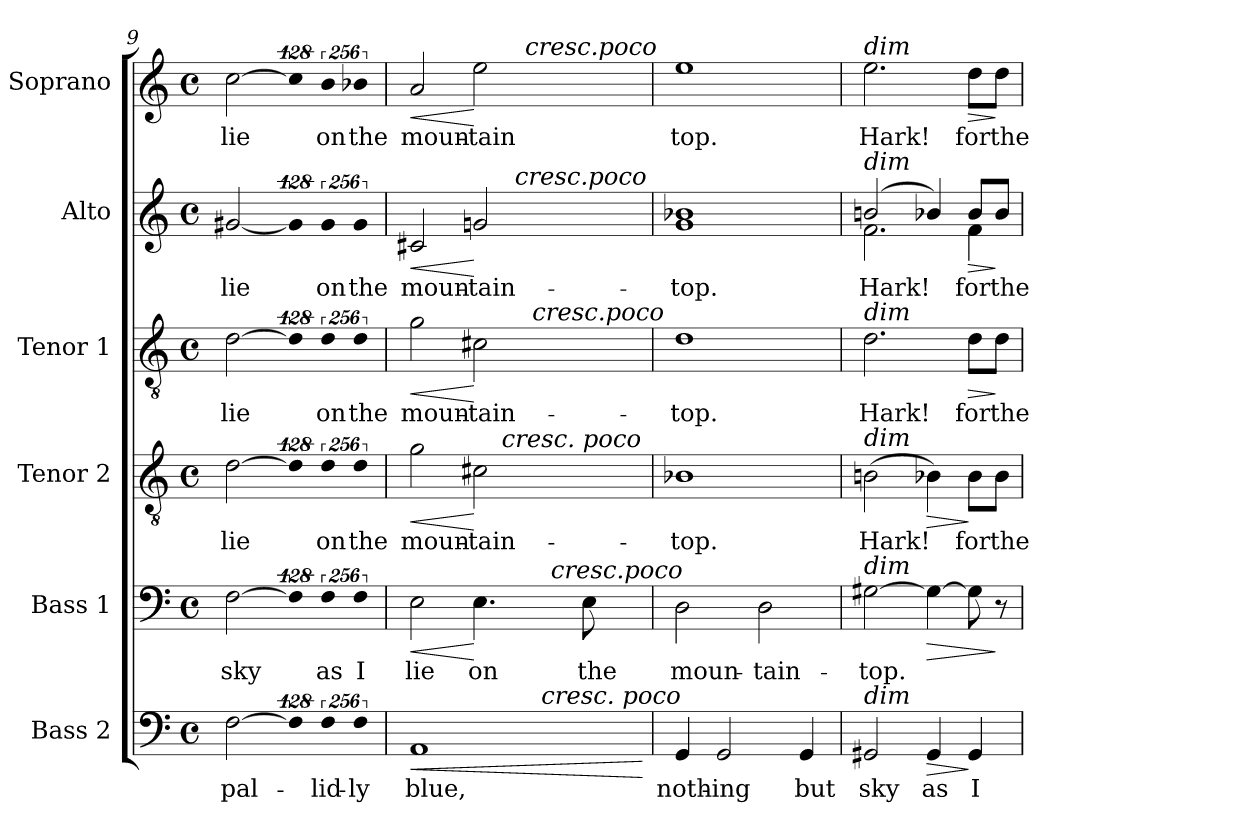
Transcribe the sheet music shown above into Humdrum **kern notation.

**kern	**text	**dynam	**kern	**text	**dynam	**kern	**text	**dynam	**kern	**text	**dynam	**kern	**text	**dynam	**kern	**text	**dynam
*part6	*part6	*part6	*part5	*part5	*part5	*part4	*part4	*part4	*part3	*part3	*part3	*part2	*part2	*part2	*part1	*part1	*part1
*staff6	*staff6	*staff6	*staff5	*staff5	*staff5	*staff4	*staff4	*staff4	*staff3	*staff3	*staff3	*staff2	*staff2	*staff2	*staff1	*staff1	*staff1
*I"Bass 2	*	*	*I"Bass  1	*	*	*I"Tenor 2	*	*	*I"Tenor 1	*	*	*I"Alto	*	*	*I"Soprano	*	*
*I'B2.	*	*	*I'B1.	*	*	*I'T2.	*	*	*I'T1.	*	*	*I'A.	*	*	*I'S.	*	*
*clefF4	*	*	*clefF4	*	*	*clefGv2	*	*	*clefGv2	*	*	*clefG2	*	*	*clefG2	*	*
*	*	*	*	*	*	*ITrd7c12	*	*	*ITrd7c12	*	*	*	*	*	*	*	*
*k[]	*	*	*k[]	*	*	*k[]	*	*	*k[]	*	*	*k[]	*	*	*k[]	*	*
*C:	*	*	*C:	*	*	*C:	*	*	*C:	*	*	*C:	*	*	*C:	*	*
*M4/4	*	*	*M4/4	*	*	*M4/4	*	*	*M4/4	*	*	*M4/4	*	*	*M4/4	*	*
*met(c)	*	*	*met(c)	*	*	*met(c)	*	*	*met(c)	*	*	*met(c)	*	*	*met(c)	*	*
=9	=9	=9	=9	=9	=9	=9	=9	=9	=9	=9	=9	=9	=9	=9	=9	=9	=9
!	!LO:LY:b:color=#000000	!	!	!	!	!	!	!	!	!	!	!	!	!	!	!	!
!	!	!	!	!LO:LY:b:color=#000000	!	!	!	!	!	!	!	!	!	!	!	!	!
!	!	!	!	!	!	!	!LO:LY:b:color=#000000	!	!	!	!	!	!	!	!	!	!
!	!	!	!	!	!	!	!	!	!	!LO:LY:b:color=#000000	!	!	!	!	!	!	!
!	!	!	!	!	!	!	!	!	!	!	!	!	!LO:LY:b:color=#000000	!	!	!	!
!	!	!	!	!	!	!	!	!	!	!	!	!	!	!	!	!LO:LY:b:color=#000000	!
[2Fi\	pal-	.	[2Fi\	sky	.	[2Di\	lie	.	[2Di\	lie	.	[2g#Xi/	lie	.	[2cci\	lie	.
!LO:N:vis=4	!	!	!LO:N:vis=4	!	!	!LO:N:vis=4	!	!	!LO:N:vis=4	!	!	!LO:N:vis=4	!	!	!LO:N:vis=4	!	!
512%85Fi\]	.	.	512%85Fi\]	.	.	512%85Di\]	.	.	512%85Di\]	.	.	512%85g#i/]	.	.	512%85cci\]	.	.
!LO:N:vis=4	!	!	!	!	!	!	!	!	!	!	!	!	!	!	!	!	!
!	!LO:LY:b:color=#000000	!	!LO:N:vis=4	!	!	!	!	!	!	!	!	!	!	!	!	!	!
!	!	!	!	!LO:LY:b:color=#000000	!	!LO:N:vis=4	!	!	!	!	!	!	!	!	!	!	!
!	!	!	!	!	!	!	!LO:LY:b:color=#000000	!	!LO:N:vis=4	!	!	!	!	!	!	!	!
!	!	!	!	!	!	!	!	!	!	!LO:LY:b:color=#000000	!	!LO:N:vis=4	!	!	!	!	!
!	!	!	!	!	!	!	!	!	!	!	!	!	!LO:LY:b:color=#000000	!	!LO:N:vis=4	!	!
!	!	!	!	!	!	!	!	!	!	!	!	!	!	!	!	!LO:LY:b:color=#000000	!
1024%171Fi\	-lid-	.	1024%171Fi\	as	.	1024%171Di\	on	.	1024%171Di\	on	.	1024%171g#i/	on	.	1024%171bi\	on	.
!LO:N:vis=4	!	!	!	!	!	!	!	!	!	!	!	!	!	!	!	!	!
!	!LO:LY:b:color=#000000	!	!LO:N:vis=4	!	!	!	!	!	!	!	!	!	!	!	!	!	!
!	!	!	!	!LO:LY:b:color=#000000	!	!LO:N:vis=4	!	!	!	!	!	!	!	!	!	!	!
!	!	!	!	!	!	!	!LO:LY:b:color=#000000	!	!LO:N:vis=4	!	!	!	!	!	!	!	!
!	!	!	!	!	!	!	!	!	!	!LO:LY:b:color=#000000	!	!LO:N:vis=4	!	!	!	!	!
!	!	!	!	!	!	!	!	!	!	!	!	!	!LO:LY:b:color=#000000	!	!LO:N:vis=4	!	!
!	!	!	!	!	!	!	!	!	!	!	!	!	!	!	!	!LO:LY:b:color=#000000	!
1024%171Fi\	-ly	.	1024%171Fi\	I	.	1024%171Di\	the	.	1024%171Di\	the	.	1024%171g#i/	the	.	1024%171b-Xi\	the	.
!!LO:PB:g=z
=10	=10	=10	=10	=10	=10	=10	=10	=10	=10	=10	=10	=10	=10	=10	=10	=10	=10
!	!LO:LY:b:color=#000000	!LO:HP:b	!	!	!	!	!	!	!	!	!	!	!	!	!	!	!
!	!	!	!	!LO:LY:b:color=#000000	!LO:HP:b	!	!	!	!	!	!	!	!	!	!	!	!
!	!	!	!	!	!	!	!LO:LY:b:color=#000000	!LO:HP:b	!	!	!	!	!	!	!	!	!
!	!	!	!	!	!	!	!	!	!	!LO:LY:b:color=#000000	!LO:HP:b	!	!	!	!	!	!
!	!	!	!	!	!	!	!	!	!	!	!	!	!LO:LY:b:color=#000000	!LO:HP:b	!	!	!
!	!	!	!	!	!	!	!	!	!	!	!	!	!	!	!	!LO:LY:b:color=#000000	!LO:HP:b
*^	*	*	*^	*	*	*^	*	*	*^	*	*	*^	*	*	*^	*	*
1AAi	2ryy	blue,	<	2Ei\	2ryy	lie	<	2Gi\	2ryy	moun-	<	2Gi\	2ryy	moun-	<	2c#Xi/	2ryy	moun-	<	2ai/	2ryy	moun-	<
!	!	!	!	!	!	!LO:LY:b:color=#000000	!	!	!	!	!	!	!	!	!	!	!	!	!	!	!	!	!
!	!	!	!	!	!	!	!	!	!	!LO:LY:b:color=#000000	!	!	!	!	!	!	!	!	!	!	!	!	!
!	!	!	!	!	!	!	!	!	!	!	!	!	!	!LO:LY:b:color=#000000	!	!	!	!	!	!	!	!	!
!	!	!	!	!	!	!	!	!	!	!	!	!	!	!	!	!	!	!LO:LY:b:color=#000000	!	!	!	!	!
!	!	!	!	!	!	!	!	!	!	!	!	!	!	!	!	!	!	!	!	!	!	!LO:LY:b:color=#000000	!
.	8ryy	.	.	4.Ei\	8ryy	on	[	2C#Xi\	8ryy	-tain-	[	2C#Xi\	8ryy	-tain-	[	2gni/	8ryy	-tain-	[	2eei\	8ryy	-tain	[
.	16ryy	.	.	.	16ryy	.	.	.	1024ryy	.	.	.	32ryy	.	.	.	32ryy	.	.	.	32ryy	.	.
!	!	!	!	!	!	!	!	!	!LO:TX:a:i:t=cresc. poco	!	!	!	!	!	!	!	!	!	!	!	!	!	!
.	.	.	.	.	.	.	.	.	4ryy	.	.	.	.	.	.	.	.	.	.	.	.	.	.
.	.	.	.	.	.	.	.	.	.	.	.	.	64ryy	.	.	.	512ryy	.	.	.	64ryy	.	.
!	!	!	!	!	!	!	!	!	!	!	!	!	!	!	!	!	!LO:TX:a:i:t=cresc.poco	!	!	!	!	!	!
.	.	.	.	.	.	.	.	.	.	.	.	.	.	.	.	.	4ryy	.	.	.	.	.	.
.	.	.	.	.	.	.	.	.	.	.	.	.	128ryy	.	.	.	.	.	.	.	256ryy	.	.
!	!	!	!	!	!	!	!	!	!	!	!	!	!	!	!	!	!	!	!	!	!LO:TX:a:i:t=cresc.poco	!	!
.	.	.	.	.	.	.	.	.	.	.	.	.	.	.	.	.	.	.	.	.	4ryy	.	.
.	.	.	.	.	.	.	.	.	.	.	.	.	256ryy	.	.	.	.	.	.	.	.	.	.
.	.	.	.	.	.	.	.	.	.	.	.	.	1024ryy	.	.	.	.	.	.	.	.	.	.
!	!	!	!	!	!	!	!	!	!	!	!	!	!LO:TX:a:i:t=cresc.poco	!	!	!	!	!	!	!	!	!	!
.	.	.	.	.	.	.	.	.	.	.	.	.	4ryy	.	.	.	.	.	.	.	.	.	.
.	128.ryy	.	.	.	64ryy	.	.	.	.	.	.	.	.	.	.	.	.	.	.	.	.	.	.
!	!LO:TX:a:i:t=cresc. poco	!	!	!	!	!	!	!	!	!	!	!	!	!	!	!	!	!	!	!	!	!	!
.	4ryy	.	.	.	.	.	.	.	.	.	.	.	.	.	.	.	.	.	.	.	.	.	.
.	.	.	.	.	128ryy	.	.	.	.	.	.	.	.	.	.	.	.	.	.	.	.	.	.
.	.	.	.	.	512ryy	.	.	.	.	.	.	.	.	.	.	.	.	.	.	.	.	.	.
!	!	!	!	!	!LO:TX:a:i:t=cresc.poco	!	!	!	!	!	!	!	!	!	!	!	!	!	!	!	!	!	!
.	.	.	.	.	4ryy	.	.	.	.	.	.	.	.	.	.	.	.	.	.	.	.	.	.
!	!	!	!	!	!	!LO:LY:b:color=#000000	!	!	!	!	!	!	!	!	!	!	!	!	!	!	!	!	!
.	.	.	.	8Ei\	.	the	.	.	.	.	.	.	.	.	.	.	.	.	.	.	.	.	.
.	.	.	.	.	.	.	.	.	16ryy	.	.	.	.	.	.	.	.	.	.	.	.	.	.
.	.	.	.	.	.	.	.	.	.	.	.	.	.	.	.	.	16ryy	.	.	.	.	.	.
.	.	.	.	.	.	.	.	.	.	.	.	.	.	.	.	.	.	.	.	.	16ryy	.	.
.	.	.	.	.	.	.	.	.	.	.	.	.	16ryy	.	.	.	.	.	.	.	.	.	.
.	.	.	.	.	.	.	.	.	32ryy	.	.	.	.	.	.	.	.	.	.	.	.	.	.
.	32ryy	.	.	.	.	.	.	.	.	.	.	.	.	.	.	.	.	.	.	.	.	.	.
.	.	.	.	.	32ryy	.	.	.	.	.	.	.	.	.	.	.	.	.	.	.	.	.	.
.	.	.	.	.	.	.	.	.	64ryy	.	.	.	.	.	.	.	.	.	.	.	.	.	.
.	.	.	.	.	.	.	.	.	.	.	.	.	.	.	.	.	64...ryy	.	.	.	.	.	.
.	64ryy	.	.	.	.	.	.	.	.	.	.	.	.	.	.	.	.	.	.	.	.	.	.
.	.	.	.	.	.	.	.	.	128...ryy	.	.	.	.	.	.	.	.	.	.	.	.	.	.
.	.	.	.	.	.	.	.	.	.	.	.	.	.	.	.	.	.	.	.	.	128.ryy	.	.
.	.	.	.	.	256.ryy	.	.	.	.	.	.	.	.	.	.	.	.	.	.	.	.	.	.
.	256ryy	.	.	.	.	.	.	.	.	.	.	.	.	.	.	.	.	.	.	.	.	.	.
.	.	.	.	.	.	.	.	.	.	.	.	.	512.ryy	.	.	.	.	.	.	.	.	.	.
.	.	.	[	.	.	.	.	.	.	.	.	.	.	.	.	.	.	.	.	.	.	.	.
*v	*v	*	*	*	*	*	*	*v	*v	*	*	*v	*v	*	*	*v	*v	*	*	*v	*v	*	*
*	*	*	*v	*v	*	*	*	*	*	*	*	*	*	*	*	*	*	*
=11	=11	=11	=11	=11	=11	=11	=11	=11	=11	=11	=11	=11	=11	=11	=11	=11	=11
*^	*	*	*^	*	*	*^	*	*	*^	*	*	*^	*	*	*^	*	*
!	!	!LO:LY:b:color=#000000	!	!	!	!	!	!	!	!	!	!	!	!	!	!	!	!	!	!	!	!	!
*v	*v	*	*	*	*	*	*	*v	*v	*	*	*v	*v	*	*	*v	*v	*	*	*v	*v	*	*
*	*	*	*v	*v	*	*	*	*	*	*	*	*	*	*	*	*	*	*
*^	*	*	*^	*	*	*^	*	*	*^	*	*	*^	*	*	*^	*	*
!	!	!	!	!	!	!LO:LY:b:color=#000000	!	!	!	!	!	!	!	!	!	!	!	!	!	!	!	!	!
*v	*v	*	*	*	*	*	*	*v	*v	*	*	*v	*v	*	*	*v	*v	*	*	*v	*v	*	*
*	*	*	*v	*v	*	*	*	*	*	*	*	*	*	*	*	*	*	*
*^	*	*	*^	*	*	*^	*	*	*^	*	*	*^	*	*	*^	*	*
!	!	!	!	!	!	!	!	!	!	!LO:LY:b:color=#000000	!	!	!	!	!	!	!	!	!	!	!	!	!
*v	*v	*	*	*	*	*	*	*v	*v	*	*	*v	*v	*	*	*v	*v	*	*	*v	*v	*	*
*	*	*	*v	*v	*	*	*	*	*	*	*	*	*	*	*	*	*	*
*^	*	*	*^	*	*	*^	*	*	*^	*	*	*^	*	*	*^	*	*
!	!	!	!	!	!	!	!	!	!	!	!	!	!	!LO:LY:b:color=#000000	!	!	!	!	!	!	!	!	!
*v	*v	*	*	*	*	*	*	*v	*v	*	*	*v	*v	*	*	*v	*v	*	*	*v	*v	*	*
*	*	*	*v	*v	*	*	*	*	*	*	*	*	*	*	*	*	*	*
*^	*	*	*^	*	*	*^	*	*	*^	*	*	*^	*	*	*^	*	*
!	!	!	!	!	!	!	!	!	!	!	!	!	!	!	!	!	!	!LO:LY:b:color=#000000	!	!	!	!	!
*v	*v	*	*	*	*	*	*	*v	*v	*	*	*v	*v	*	*	*v	*v	*	*	*v	*v	*	*
*	*	*	*v	*v	*	*	*	*	*	*	*	*	*	*	*	*	*	*
*^	*	*	*^	*	*	*^	*	*	*^	*	*	*^	*	*	*^	*	*
!	!	!	!	!	!	!	!	!	!	!	!	!	!	!	!	!	!	!	!	!	!	!LO:LY:b:color=#000000	!
*v	*v	*	*	*	*	*	*	*v	*v	*	*	*v	*v	*	*	*v	*v	*	*	*v	*v	*	*
*	*	*	*v	*v	*	*	*	*	*	*	*	*	*	*	*	*	*	*
4GGi/	noth-	.	2Di\	moun-	.	1BB-Xi	-top.	.	1Di	-top.	.	1gi 1b-Xi	-top.	.	1eei	top.	.
!	!LO:LY:b:color=#000000	!	!	!	!	!	!	!	!	!	!	!	!	!	!	!	!
2GGi/	-ing	.	.	.	.	.	.	.	.	.	.	.	.	.	.	.	.
!	!	!	!	!LO:LY:b:color=#000000	!	!	!	!	!	!	!	!	!	!	!	!	!
.	.	.	2Di\	-tain-	.	.	.	.	.	.	.	.	.	.	.	.	.
!	!LO:LY:b:color=#000000	!	!	!	!	!	!	!	!	!	!	!	!	!	!	!	!
4GGi/	but	.	.	.	.	.	.	.	.	.	.	.	.	.	.	.	.
=12	=12	=12	=12	=12	=12	=12	=12	=12	=12	=12	=12	=12	=12	=12	=12	=12	=12
!	!LO:LY:b:color=#000000	!	!	!	!	!	!	!	!	!	!	!	!	!	!	!	!
!	!	!	!	!LO:LY:b:color=#000000	!	!	!	!	!	!	!	!	!	!	!	!	!
!	!	!	!	!	!	!	!LO:LY:b:color=#000000	!	!	!	!	!	!	!	!	!	!
!	!	!	!	!	!	!	!	!	!	!LO:LY:b:color=#000000	!	!	!	!	!	!	!
!	!	!	!	!	!	!	!	!	!	!	!	!	!LO:LY:b:color=#000000	!	!	!	!
*	*	*	*	*	*	*	*	*	*	*	*	*^	*	*	*	*	*
!	!	!	!	!	!	!	!	!	!	!	!	!	!	!	!	!LO:TX:a:i:t=dim	!	!
!	!	!	!	!	!	!	!	!	!	!	!	!LO:TX:a:i:t=dim	!	!	!	!	!	!
!	!	!	!	!	!	!	!	!	!LO:TX:a:i:t=dim	!	!	!	!	!	!	!	!	!
!	!	!	!	!	!	!LO:TX:a:i:t=dim	!	!	!	!	!	!	!	!	!	!	!	!
!	!	!	!LO:TX:a:i:t=dim	!	!	!	!	!	!	!	!	!	!	!	!	!	!	!
!LO:TX:a:i:t=dim	!	!	!	!	!	!	!	!	!	!	!	!	!	!	!	!	!	!
!	!	!	!	!	!	!	!	!	!	!	!	!	!	!	!	!	!LO:LY:b:color=#000000	!
2GG#Xi/	sky	.	[2G#Xi\	-top.	.	(2BBni\	Hark!	.	2.Di\	Hark!	.	(2bni/	2.fi\	Hark!	.	2.eei\	Hark!	.
!	!LO:LY:b:color=#000000	!LO:HP:b	!	!	!LO:HP:b	!	!	!LO:HP:b	!	!	!	!	!	!	!	!	!	!
4GG#i/	as	>	4G#i\_	.	>	4BB-Xi\)	.	>	.	.	.	4b-Xi/)	.	.	.	.	.	.
!	!LO:LY:b:color=#000000	!	!	!	!	!	!	!	!	!	!	!	!	!	!	!	!	!
!	!	!	!	!	!	!	!LO:LY:b:color=#000000	!	!	!	!	!	!	!	!	!	!	!
!	!	!	!	!	!	!	!	!	!	!LO:LY:b:color=#000000	!LO:HP:b	!	!	!	!	!	!	!
!	!	!	!	!	!	!	!	!	!	!	!	!	!	!LO:LY:b:color=#000000	!LO:HP:b	!	!	!
!	!	!	!	!	!	!	!	!	!	!	!	!	!	!	!	!	!LO:LY:b:color=#000000	!LO:HP:b
4GG#i/	I	]	8G#i\]	.	.	8BB-i\L	for	]	8Di\L	for	>	8b-i/L	4fi\	for	>	8ddi\L	for	>
!	!	!	!	!	!	!	!LO:LY:b:color=#000000	!	!	!	!	!	!	!	!	!	!	!
!	!	!	!	!	!	!	!	!	!	!LO:LY:b:color=#000000	!	!	!	!	!	!	!	!
!	!	!	!	!	!	!	!	!	!	!	!	!	!	!LO:LY:b:color=#000000	!	!	!	!
!	!	!	!	!	!	!	!	!	!	!	!	!	!	!	!	!	!LO:LY:b:color=#000000	!
.	.	.	8r	.	]	8BB-i\J	the	.	8Di\J	the	]	8b-i/J	.	the	]	8ddi\J	the	]
*	*	*	*	*	*	*	*	*	*	*	*	*v	*v	*	*	*	*	*
=	=	=	=	=	=	=	=	=	=	=	=	=	=	=	=	=	=
*-	*-	*-	*-	*-	*-	*-	*-	*-	*-	*-	*-	*-	*-	*-	*-	*-	*-
